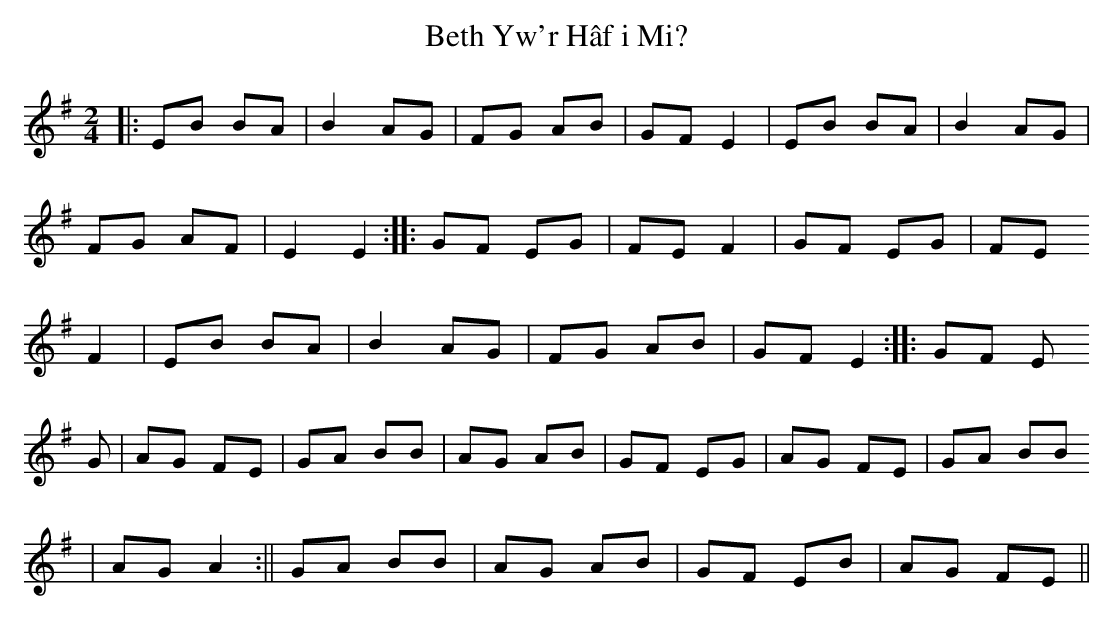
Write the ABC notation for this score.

X:1
T:Beth Yw'r Hâf i Mi?
M:2/4
L:1/8
K:G
|:EB   BA  |  B2    AG  |  FG   AB  |  GF  E2    |  EB   BA  |  B2    AG |
  FG   AF  |  E2    E2    :||:  GF   EG  |  FE   F2    |  GF   EG  |  FE
   F2    |  EB   BA  |  B2    AG  |  FG   AB  |  GF   E2    :||:  GF   E
G  |  AG   FE  |  GA   BB  |  AG   AB  |  GF   EG  |  AG  FE  |  GA   BB
  |  AG   A2    :||  GA   BB  |  AG   AB  |  GF   EB  |  AG   FE  ||
